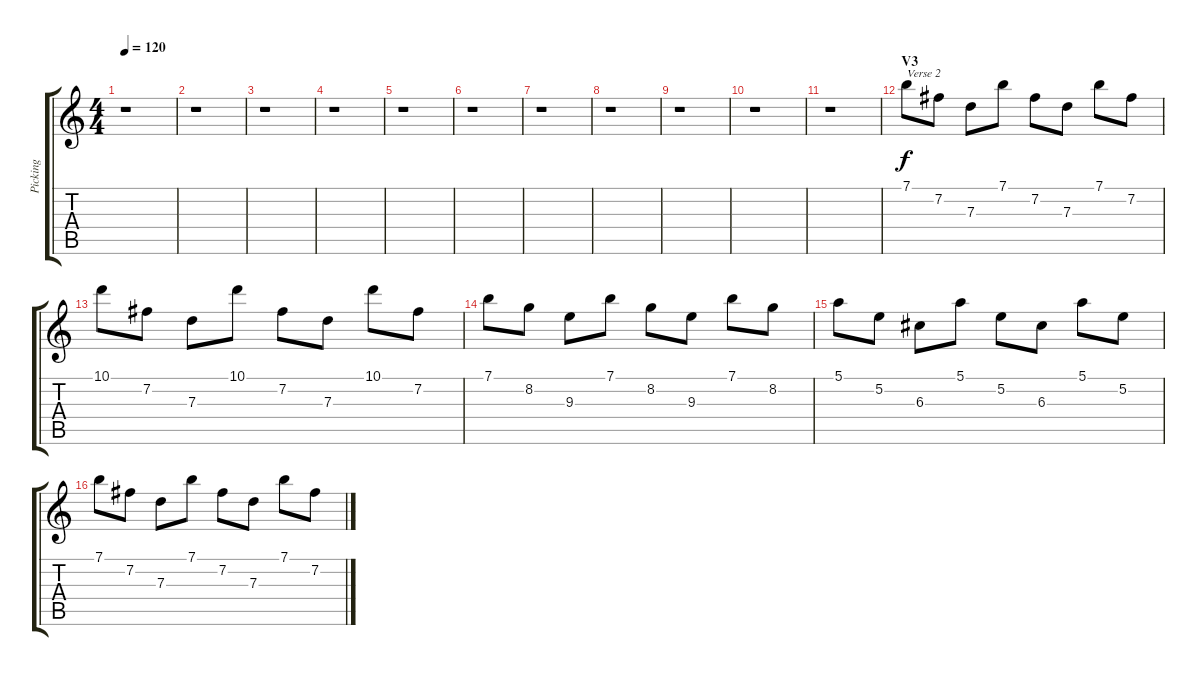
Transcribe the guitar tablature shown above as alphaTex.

\track ("Picking" "Picking") {instrument acousticguitarsteel}
\staff {score tabs}
\tuning (E4 B3 G3 D3 A2 E2) {hide}
\ts (4 4)
\tempo 120
\clef g2
\ks c
r.1{dy f} |
r.1 |
r.1 |
r.1 |
r.1 |
r.1 |
r.1 |
r.1 |
r.1 |
r.1 |
r.1 |
\section ("" "V3")
7.1.8{txt "Verse 2"} 7.2.8 7.3.8 7.1.8 7.2.8 7.3.8 7.1.8 7.2.8 |
10.1.8 7.2.8 7.3.8 10.1.8 7.2.8 7.3.8 10.1.8 7.2.8 |
7.1.8 8.2.8 9.3.8 7.1.8 8.2.8 9.3.8 7.1.8 8.2.8 |
5.1.8 5.2.8 6.3.8 5.1.8 5.2.8 6.3.8 5.1.8 5.2.8 |
7.1.8 7.2.8 7.3.8 7.1.8 7.2.8 7.3.8 7.1.8 7.2.8
